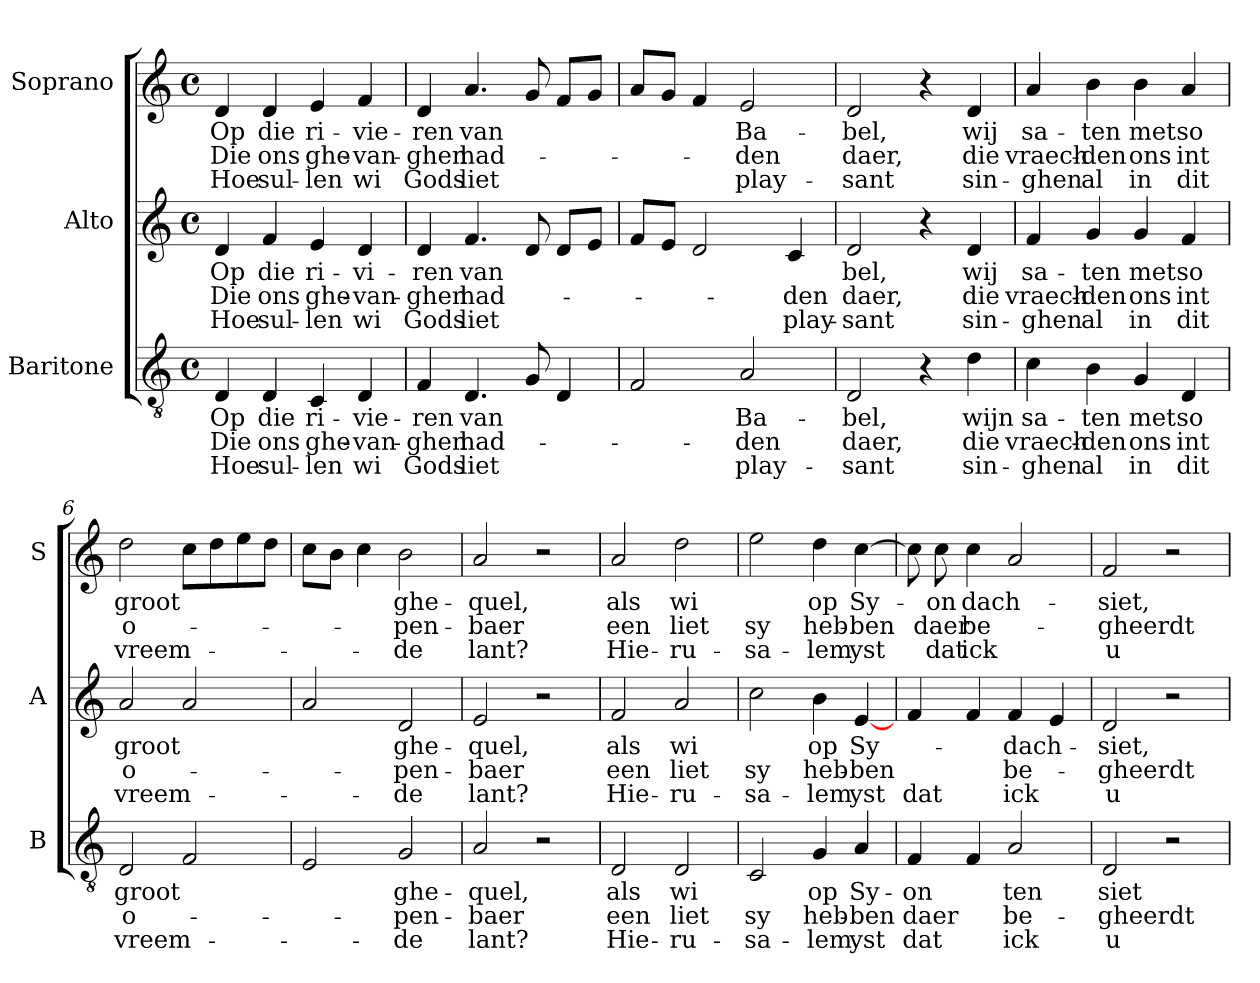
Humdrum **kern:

**kern	**text	**text	**text	**kern	**text	**text	**text	**kern	**text	**text	**text
*part3	*part3	*part3	*part3	*part2	*part2	*part2	*part2	*part1	*part1	*part1	*part1
*staff3	*staff3	*staff3	*staff3	*staff2	*staff2	*staff2	*staff2	*staff1	*staff1	*staff1	*staff1
*I"Baritone	*	*	*	*I"Alto	*	*	*	*I"Soprano	*	*	*
*I'B	*	*	*	*I'A	*	*	*	*I'S	*	*	*
*clefGv2	*	*	*	*clefG2	*	*	*	*clefG2	*	*	*
*k[]	*	*	*	*k[]	*	*	*	*k[]	*	*	*
*C:	*	*	*	*C:	*	*	*	*C:	*	*	*
*M4/4	*	*	*	*M4/4	*	*	*	*M4/4	*	*	*
*met(c)	*	*	*	*met(c)	*	*	*	*met(c)	*	*	*
=1	=1	=1	=1	=1	=1	=1	=1	=1	=1	=1	=1
!	!LO:LY:b	!LO:LY:b	!LO:LY:b	!	!LO:LY:b	!LO:LY:b	!LO:LY:b	!	!LO:LY:b	!LO:LY:b	!LO:LY:b
4D/	Op	Die	Hoe	4d/	Op	Die	Hoe	4d/	Op	Die	Hoe
!	!LO:LY:b	!LO:LY:b	!LO:LY:b	!	!LO:LY:b	!LO:LY:b	!LO:LY:b	!	!LO:LY:b	!LO:LY:b	!LO:LY:b
4D/	die	ons	sul-	4f/	die	ons	sul-	4d/	die	ons	sul-
!	!LO:LY:b	!LO:LY:b	!LO:LY:b	!	!LO:LY:b	!LO:LY:b	!LO:LY:b	!	!LO:LY:b	!LO:LY:b	!LO:LY:b
4C/	ri-	ghe-	-len	4e/	ri-	ghe-	-len	4e/	ri-	ghe-	-len
!	!LO:LY:b	!LO:LY:b	!LO:LY:b	!	!LO:LY:b	!LO:LY:b	!LO:LY:b	!	!LO:LY:b	!LO:LY:b	!LO:LY:b
4D/	-vie-	-van-	wi	4d/	-vi-	-van-	wi	4f/	-vie-	-van-	wi
=2	=2	=2	=2	=2	=2	=2	=2	=2	=2	=2	=2
!	!LO:LY:b	!LO:LY:b	!LO:LY:b	!	!LO:LY:b	!LO:LY:b	!LO:LY:b	!	!LO:LY:b	!LO:LY:b	!LO:LY:b
4F/	-ren	-ghen	Gods	4d/	-ren	-ghen	Gods	4d/	-ren	-ghen	Gods
!	!LO:LY:b	!LO:LY:b	!LO:LY:b	!	!LO:LY:b	!LO:LY:b	!LO:LY:b	!	!LO:LY:b	!LO:LY:b	!LO:LY:b
4.D/	van	had-	liet	4.f/	van	had-	liet	4.a/	van	had-	liet
8G/	.	.	.	8d/	.	.	.	8g/	.	.	.
4D/	.	.	.	8d/L	.	.	.	8f/L	.	.	.
.	.	.	.	8e/J	.	.	.	8g/J	.	.	.
=3	=3	=3	=3	=3	=3	=3	=3	=3	=3	=3	=3
2F/	.	.	.	8f/L	.	.	.	8a/L	.	.	.
.	.	.	.	8e/J	.	.	.	8g/J	.	.	.
.	.	.	.	2d/	.	.	.	4f/	.	.	.
!	!LO:LY:b	!LO:LY:b	!LO:LY:b	!	!	!	!	!	!LO:LY:b	!LO:LY:b	!LO:LY:b
2A/	Ba-	-den	play-	.	.	.	.	2e/	Ba-	-den	play-
!	!	!	!	!	!	!LO:LY:b	!LO:LY:b	!	!	!	!
.	.	.	.	4c/	.	-den	play-	.	.	.	.
=4	=4	=4	=4	=4	=4	=4	=4	=4	=4	=4	=4
!	!LO:LY:b	!LO:LY:b	!LO:LY:b	!	!LO:LY:b	!LO:LY:b	!LO:LY:b	!	!LO:LY:b	!LO:LY:b	!LO:LY:b
2D/	-bel,	daer,	-sant	2d/	-bel,	daer,	-sant	2d/	-bel,	daer,	-sant
4r	.	.	.	4r	.	.	.	4r	.	.	.
!	!LO:LY:b	!LO:LY:b	!LO:LY:b	!	!LO:LY:b	!LO:LY:b	!LO:LY:b	!	!LO:LY:b	!LO:LY:b	!LO:LY:b
4d\	wijn	die	sin-	4d/	wij	die	sin-	4d/	wij	die	sin-
=5	=5	=5	=5	=5	=5	=5	=5	=5	=5	=5	=5
!	!LO:LY:b	!LO:LY:b	!LO:LY:b	!	!LO:LY:b	!LO:LY:b	!LO:LY:b	!	!LO:LY:b	!LO:LY:b	!LO:LY:b
4c\	sa-	vraech-	-ghen	4f/	sa-	vraech-	-ghen	4a/	sa-	vraech-	-ghen
!	!LO:LY:b	!LO:LY:b	!LO:LY:b	!	!LO:LY:b	!LO:LY:b	!LO:LY:b	!	!LO:LY:b	!LO:LY:b	!LO:LY:b
4B\	-ten	-den	al	4g/	-ten	-den	al	4b\	-ten	-den	al
!	!LO:LY:b	!LO:LY:b	!LO:LY:b	!	!LO:LY:b	!LO:LY:b	!LO:LY:b	!	!LO:LY:b	!LO:LY:b	!LO:LY:b
4G/	met	ons	in	4g/	met	ons	in	4b\	met	ons	in
!	!LO:LY:b	!LO:LY:b	!LO:LY:b	!	!LO:LY:b	!LO:LY:b	!LO:LY:b	!	!LO:LY:b	!LO:LY:b	!LO:LY:b
4D/	so	int	dit	4f/	so	int	dit	4a/	so	int	dit
!!LO:LB:g=z
=6	=6	=6	=6	=6	=6	=6	=6	=6	=6	=6	=6
!	!LO:LY:b	!LO:LY:b	!LO:LY:b	!	!LO:LY:b	!LO:LY:b	!LO:LY:b	!	!LO:LY:b	!LO:LY:b	!LO:LY:b
2D/	groot	o-	vreem-	2a/	groot	o-	vreem-	2dd\	groot	o-	vreem-
2F/	.	.	.	2a/	.	.	.	8cc\L	.	.	.
.	.	.	.	.	.	.	.	8dd\	.	.	.
.	.	.	.	.	.	.	.	8ee\	.	.	.
.	.	.	.	.	.	.	.	8dd\J	.	.	.
=7	=7	=7	=7	=7	=7	=7	=7	=7	=7	=7	=7
2E/	.	.	.	2a/	.	.	.	8cc\L	.	.	.
.	.	.	.	.	.	.	.	8b\J	.	.	.
.	.	.	.	.	.	.	.	4cc\	.	.	.
!	!LO:LY:b	!LO:LY:b	!LO:LY:b	!	!LO:LY:b	!LO:LY:b	!LO:LY:b	!	!LO:LY:b	!LO:LY:b	!LO:LY:b
2G/	ghe-	-pen-	-de	2d/	ghe-	-pen-	-de	2b\	ghe-	-pen-	-de
=8	=8	=8	=8	=8	=8	=8	=8	=8	=8	=8	=8
!	!LO:LY:b	!LO:LY:b	!LO:LY:b	!	!LO:LY:b	!LO:LY:b	!LO:LY:b	!	!LO:LY:b	!LO:LY:b	!LO:LY:b
2A/	-quel,	-baer	lant?	2e/	-quel,	-baer	lant?	2a/	-quel,	-baer	lant?
2r	.	.	.	2r	.	.	.	2r	.	.	.
=9	=9	=9	=9	=9	=9	=9	=9	=9	=9	=9	=9
!	!LO:LY:b	!LO:LY:b	!LO:LY:b	!	!LO:LY:b	!LO:LY:b	!LO:LY:b	!	!LO:LY:b	!LO:LY:b	!LO:LY:b
2D/	als	een	Hie-	2f/	als	een	Hie-	2a/	als	een	Hie-
!	!LO:LY:b	!LO:LY:b	!LO:LY:b	!	!LO:LY:b	!LO:LY:b	!LO:LY:b	!	!LO:LY:b	!LO:LY:b	!LO:LY:b
2D/	wi	liet	-ru-	2a/	wi	liet	-ru-	2dd\	wi	liet	-ru-
=10	=10	=10	=10	=10	=10	=10	=10	=10	=10	=10	=10
!	!	!LO:LY:b	!LO:LY:b	!	!	!LO:LY:b	!LO:LY:b	!	!	!LO:LY:b	!LO:LY:b
2C/	.	sy	-sa-	2cc\	.	sy	-sa-	2ee\	.	sy	-sa-
!	!LO:LY:b	!LO:LY:b	!LO:LY:b	!	!LO:LY:b	!LO:LY:b	!LO:LY:b	!	!LO:LY:b	!LO:LY:b	!LO:LY:b
4G/	op	heb-	-lem	4b\	op	heb-	-lem	4dd\	op	heb-	-lem
!	!LO:LY:b	!LO:LY:b	!LO:LY:b	!	!LO:LY:b	!LO:LY:b	!LO:LY:b	!	!LO:LY:b	!LO:LY:b	!LO:LY:b
4A/	Sy-	-ben	yst	[4e/	Sy-	-ben	yst	[4cc\	Sy-	-ben	yst
!!LO:PB:g=z
=11	=11	=11	=11	=11	=11	=11	=11	=11	=11	=11	=11
!	!LO:LY:b	!LO:LY:b	!LO:LY:b	!	!	!	!LO:LY:b	!	!	!	!
4F/	-on	daer	dat	4f/	.	.	dat	8cc\]	.	.	.
!	!	!	!	!	!	!	!	!	!LO:LY:b	!LO:LY:b	!LO:LY:b
.	.	.	.	.	.	.	.	8cc\	-on	daer	dat
!	!	!	!	!	!	!	!	!	!LO:LY:b	!LO:LY:b	!LO:LY:b
4F/	.	.	.	4f/	.	.	.	4cc\	dach-	be-	ick
!	!LO:LY:b	!LO:LY:b	!LO:LY:b	!	!LO:LY:b	!LO:LY:b	!LO:LY:b	!	!	!	!
2A/	-ten	be-	ick	4f/	dach-	be-	ick	2a/	.	.	.
.	.	.	.	4e/	.	.	.	.	.	.	.
=12	=12	=12	=12	=12	=12	=12	=12	=12	=12	=12	=12
!	!LO:LY:b	!LO:LY:b	!LO:LY:b	!	!LO:LY:b	!LO:LY:b	!LO:LY:b	!	!LO:LY:b	!LO:LY:b	!LO:LY:b
2D/	siet	-gheerdt	u	2d/	siet,	-gheerdt	u	2f/	siet,	-gheerdt	u
2r	.	.	.	2r	.	.	.	2r	.	.	.
=	=	=	=	=	=	=	=	=	=	=	=
*-	*-	*-	*-	*-	*-	*-	*-	*-	*-	*-	*-
